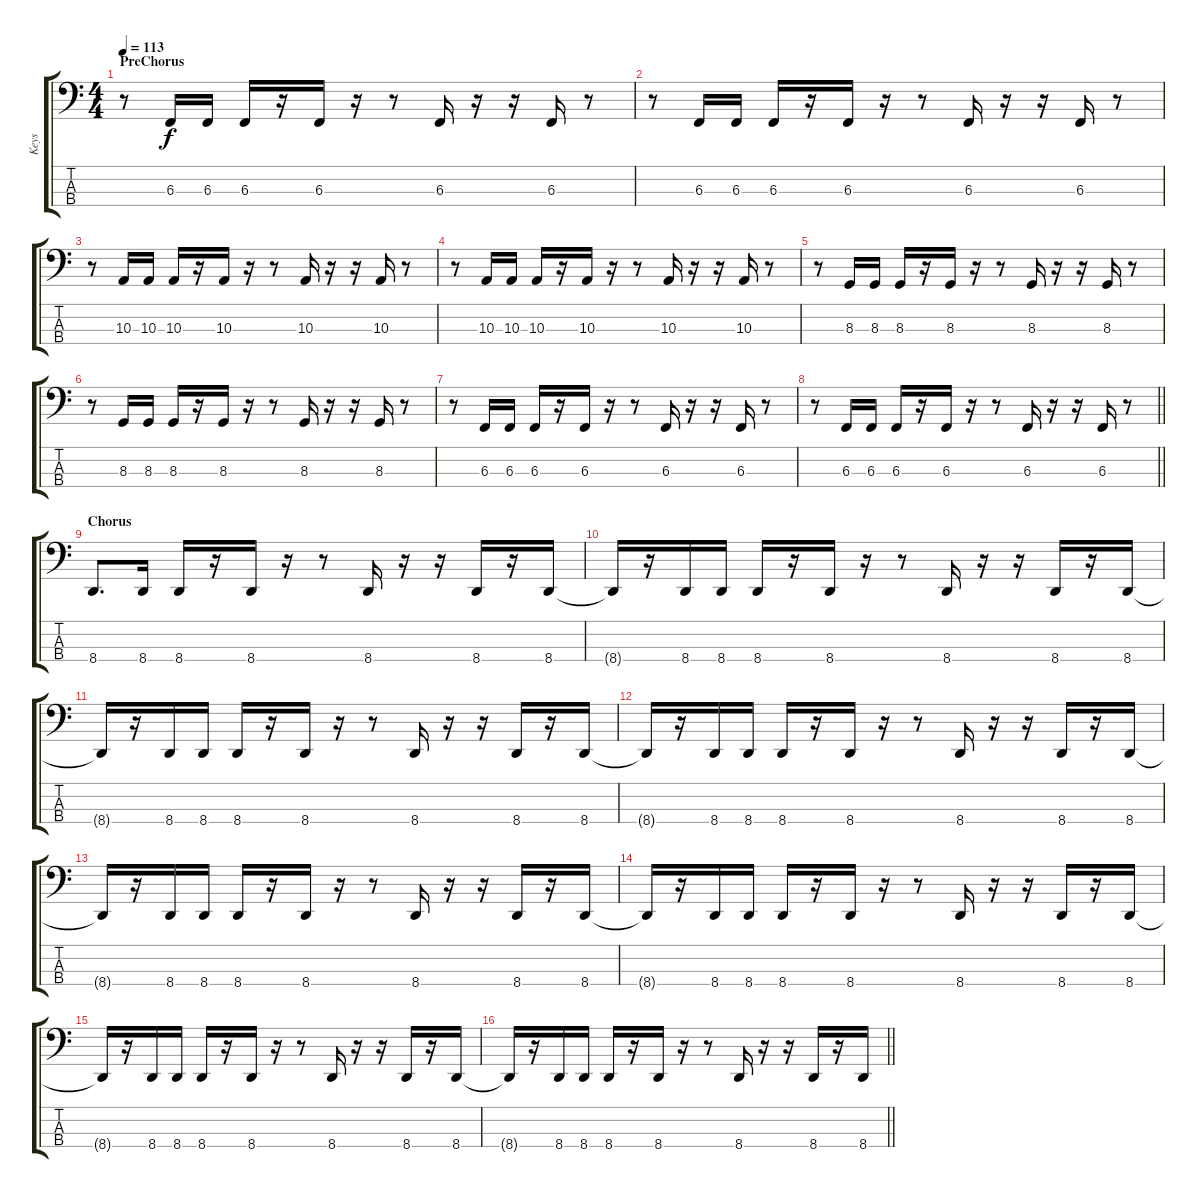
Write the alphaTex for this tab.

\track ("Keys" "Keys") {instrument clavinet}
\staff {score tabs}
\tuning (A2 E2 B1 Gb1) {hide}
\ts (4 4)
\section ("" "PreChorus")
\tempo 113
\clef f4
\ks c
r.8{dy f} 6.3.16 6.3.16 6.3.16 r.16 6.3.16 r.16 r.8 6.3.16 r.16 r.16 6.3.16 r.8 |
r.8 6.3.16 6.3.16 6.3.16 r.16 6.3.16 r.16 r.8 6.3.16 r.16 r.16 6.3.16 r.8 |
r.8 10.3.16 10.3.16 10.3.16 r.16 10.3.16 r.16 r.8 10.3.16 r.16 r.16 10.3.16 r.8 |
r.8 10.3.16 10.3.16 10.3.16 r.16 10.3.16 r.16 r.8 10.3.16 r.16 r.16 10.3.16 r.8 |
r.8 8.3.16 8.3.16 8.3.16 r.16 8.3.16 r.16 r.8 8.3.16 r.16 r.16 8.3.16 r.8 |
r.8 8.3.16 8.3.16 8.3.16 r.16 8.3.16 r.16 r.8 8.3.16 r.16 r.16 8.3.16 r.8 |
r.8 6.3.16 6.3.16 6.3.16 r.16 6.3.16 r.16 r.8 6.3.16 r.16 r.16 6.3.16 r.8 |
\barLineRight lightlight
r.8 6.3.16 6.3.16 6.3.16 r.16 6.3.16 r.16 r.8 6.3.16 r.16 r.16 6.3.16 r.8 |
\section ("" "Chorus")
8.4.8{d} 8.4.16 8.4.16 r.16 8.4.16 r.16 r.8 8.4.16 r.16 r.16 8.4.16 r.16 8.4.16 |
8.4{t}.16 r.16 8.4.16 8.4.16 8.4.16 r.16 8.4.16 r.16 r.8 8.4.16 r.16 r.16 8.4.16 r.16 8.4.16 |
8.4{t}.16 r.16 8.4.16 8.4.16 8.4.16 r.16 8.4.16 r.16 r.8 8.4.16 r.16 r.16 8.4.16 r.16 8.4.16 |
8.4{t}.16 r.16 8.4.16 8.4.16 8.4.16 r.16 8.4.16 r.16 r.8 8.4.16 r.16 r.16 8.4.16 r.16 8.4.16 |
8.4{t}.16 r.16 8.4.16 8.4.16 8.4.16 r.16 8.4.16 r.16 r.8 8.4.16 r.16 r.16 8.4.16 r.16 8.4.16 |
8.4{t}.16 r.16 8.4.16 8.4.16 8.4.16 r.16 8.4.16 r.16 r.8 8.4.16 r.16 r.16 8.4.16 r.16 8.4.16 |
8.4{t}.16 r.16 8.4.16 8.4.16 8.4.16 r.16 8.4.16 r.16 r.8 8.4.16 r.16 r.16 8.4.16 r.16 8.4.16 |
\barLineRight lightlight
8.4{t}.16 r.16 8.4.16 8.4.16 8.4.16 r.16 8.4.16 r.16 r.8 8.4.16 r.16 r.16 8.4.16 r.16 8.4.16
